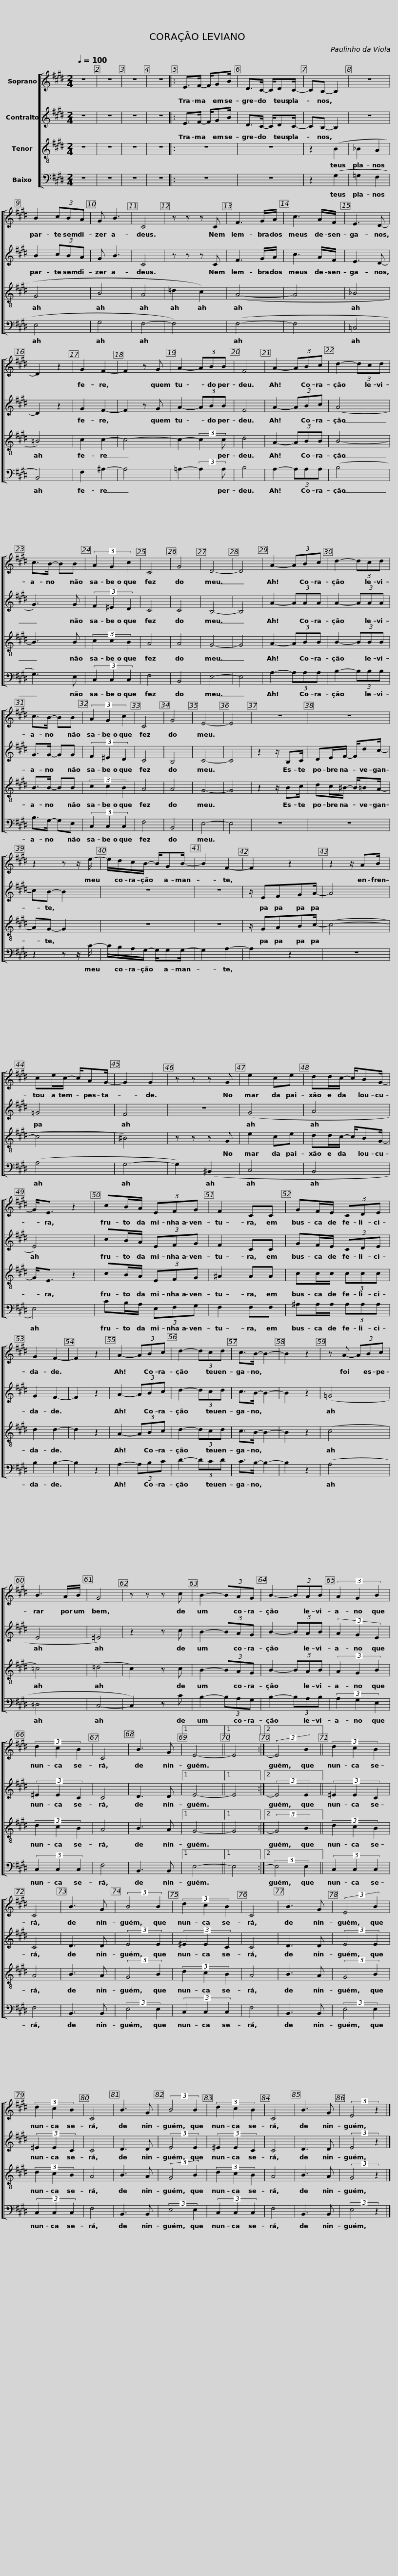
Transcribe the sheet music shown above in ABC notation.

X:1
%%score [ 1 2 3 4 ]
L:1/8
Q:1/4=100
M:2/4
I:linebreak $
K:E
V:1 treble
V:2 treble
V:3 treble-8
V:4 bass
V:1
 z4 | z4 | z4 | z4 |: E>F- F/GB/ | %5
 D>C- C/DC/- | CB,- B,2 | z4 | B2 (3cBA | G B3 | %10
 C4 |$ z z z C | F3 G/A/ | c3 A/F/ | E3 D- | %15
 D2 z2 | G2 F2- | F2 z G | A2- (3ABB | F4 | %20
 A2- (3ABc | d2- (3dcd |$ c>B- BB | (3A2 G2 c2 | C4 | %25
 G4 | D4- | D4 | A2- (3ABc | d2- (3dcd | %30
 c>B- BB | (3A2 G2 c2 | C4 | G4 | E4- | %35
 E4 |$ z4 | z4 | z2 z z/ e/- | e/d/c/B/- B/GB/- | %40
 B2 F2- | F2 z2 | z2 z/ AB/ | ce/c/- c/AG/- |$ G2 G2 | %45
 z z z G | e2 ce | dd/c/- c/BG/- | G<E z2 | cB/A/ (3EFG | %50
 F2 CC | GF/E/ (3CDE | G2 F2- | F2 z2 |$ A2- (3ABc | %55
 d2- (3dcd | c>B- B2- | B2 z2 | z A- (3ABc | B3 A/B/ | %60
 G4 | z z z c | B2- (3BAG | B2- (3BAB | (3A2 G2 B2 |$ %65
 (3d2 c2 B2 | C4 | B3 G |1 E4- ||1 E4 :|2 %70
 (3:2:2E4 B2 || (3d2 c2 B2 | C4 | B3 G | (3:2:2B4 B2 | %75
 (3d2 c2 B2 | C4 | B3 G |$ (3:2:2E4 B2 | (3d2 c2 B2 | %80
 C4 | B3 G | (3:2:2B4 B2 | (3d2 c2 B2 | C4 | %85
 B3 G | (3:2:2E4 z2 |] %87
V:2
 z4 | z4 | z4 | z4 |: E>F- F/GB/ | %5
 D>C- C/DC/- | CB,- B,2 | z4 | B2 (3cBA | G B3 | %10
 C4 |$ z z z C | F3 G/A/ | c3 A/F/ | E3 D- | %15
 D2 z2 | G2 F2- | F2 z G | A2- (3ABB | F4 | %20
 A2- (3ABc | (A4 |$ G3) G | (3F2 ^E2 D2 | C4 | %25
 C4 | B,4- | B,4 | A2- (3AAA | A2- (3AAA | %30
 G>G- GG | (3F2 ^E2 D2 | C4 | B,4 | C4- | %35
 C4 |$ z2 z/ B,C/ | DE/F/- F/dc/- | cB- B2 | z4 | %40
 z4 | z/ EFGA/- | A4 | =G4 |$ F4 | %45
 z4 | (G4 | A4 | E4) | cB/A/ (3EFG | %50
 F2 CC | GF/E/ (3CDE | G2 F2- | F2 z2 |$ A2- (3ABc | %55
 d2- (3dcd | c>B- B2- | B2 z2 | (=G4 | E4 | %60
 ^E4) | z2 z c | B2- (3BAG | B2- (3BAB | (3A2 G2 E2 |$ %65
 (3^E2 E2 C2 | C4 | D3 D |1 E4- ||1 E4 :|2 %70
 (3:2:2E4 E2 || (3^E2 E2 C2 | C4 | D3 D | (3:2:2E4 E2 | %75
 (3^E2 E2 C2 | C4 | D3 D |$ (3:2:2E4 E2 | (3^E2 E2 C2 | %80
 C4 | D3 D | (3:2:2E4 E2 | (3^E2 E2 C2 | C4 | %85
 D3 D | (3:2:2E4 z2 |] %87
V:3
 z4 | z4 | z4 | z4 |: z4 | %5
 z4 | z2 (B2 | _B2 A2 | G4 | B4 | %10
 A4 |$ =d2 c2) | (A4- | A4 | _B4 | %15
 =B4) | c2 c2- | c4- | c2- (3:2:2c2 c | d4 | %20
 A2- (3ABB | B4- |$ B3 B | (3c2 c2 B2 | A4 | %25
 A4 | G4- | G4 | A2- (3ABB | B2- (3BBB | %30
 B>B- BB | (3c2 c2 B2 | A4 | A4 | G4- | %35
 G4 |$ z2 z/ Bc/ | dc/^B/- B/=BA/- | AG- G2 | z4 | %40
 z4 | z/ GABc/- | (c4- | c4 |$ ^B4) | %45
 z z z G | e2 ce | dd/c/- c/BG/- | G<E z2 | cB/A/ (3EFG | %50
 ^A2 AA | cc/c/ (3ccc | d2 d2- | d2 z2 |$ A2- (3ABc | %55
 d2- (3dcd | c>B- B2- | B2 z2 | (c4 | =c4) | %60
 (=d4 | c2) z c | B2- (3BAG | B2- (3BAB | (3A2 G2 B2 |$ %65
 (3d2 c2 B2 | A4 | B3 A |1 G4- ||1 G4 :|2 %70
 (3:2:2G4 B2 || (3d2 c2 B2 | A4 | B3 A | (3:2:2G4 B2 | %75
 (3d2 c2 B2 | A4 | B3 A |$ (3:2:2G4 B2 | (3d2 c2 B2 | %80
 A4 | B3 A | (3:2:2G4 B2 | (3d2 c2 B2 | A4 | %85
 B3 A | (3:2:2G4 z2 |] %87
V:4
 z4 | z4 | z4 | z4 |: z4 | %5
 z4 | z2 (G,2 | =G,2 F,2 | E,4 | G,4 | %10
 F,4- |$ F,4) | (F,4- | F,4 | =C,4 | %15
 B,,4) | F,2 ^A,2- | A,4 | =A,2- (3:2:2A,2 A, | B,4 | %20
 A,2- (3A,A,A, | (B,4 |$ G,3) E, | (3C,2 C,2 C,2 | F,4 | %25
 B,,4 | E,4- | E,4 | A,2- (3A,A,A, | B,2- (3B,B,B, | %30
 B,>G,- G,E, | (3C,2 C,2 C,2 | F,4 | B,,4 | E,4- | %35
 E,4 |$ z4 | z4 | z2 z z/ C/- | C/B,/A,/G,/- G,/G,G,/- | %40
 G,2 A,2- | A,2 z2 | z4 | (A,4 |$ G,4- | %45
 G,2) (^B,,2 | C,4 | B,,4 | E,4) | CB,/A,/ (3E,F,G, | %50
 F,2 F,F, | ^A,A,/A,/ (3A,A,A, | B,2 B,2- | B,2 z2 |$ A,2- (3A,B,C | %55
 D2- (3DCD | C>B,- B,2- | B,2 z2 | (A,4 | =D,4 | %60
 C,4- | C,2) z C | B,2- (3B,A,G, | B,2- (3B,A,B, | (3A,2 G,2 E,2 |$ %65
 (3C,2 C,2 C,2 | F,4 | B,,3 B,, |1 E,4- ||1 E,4 :|2 %70
 (3:2:2E,4 E,2 || (3C,2 C,2 C,2 | F,4 | B,,3 B,, | (3:2:2E,4 E,2 | %75
 (3C,2 C,2 C,2 | F,4 | B,,3 B,, |$ (3:2:2E,4 E,2 | (3C,2 C,2 C,2 | %80
 F,4 | B,,3 B,, | (3:2:2E,4 E,2 | (3C,2 C,2 C,2 | F,4 | %85
 B,,3 B,, | (3:2:2E,4 z2 |] %87
